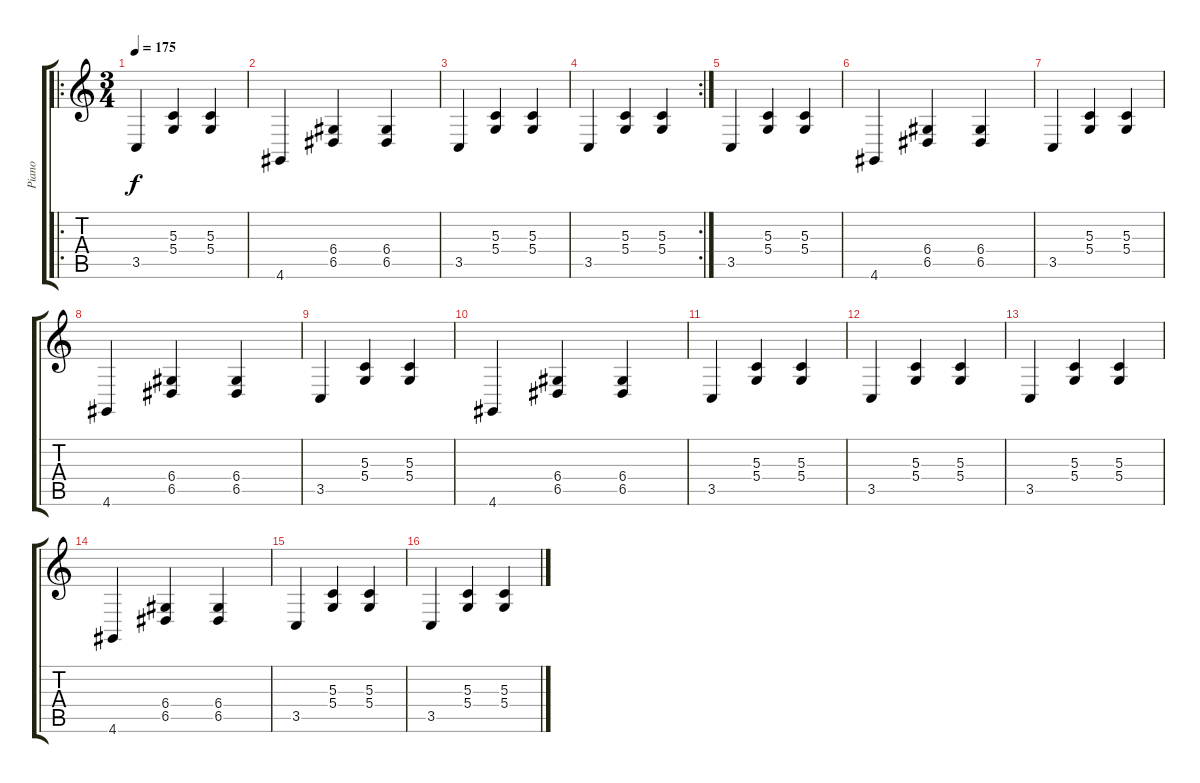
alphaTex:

\track ("Piano" "Piano") {instrument acousticgrandpiano}
\staff {score tabs}
\tuning (E4 B3 G3 D3 A2 E2) {hide}
\ro
\ts (3 4)
\tempo 175
\clef g2
\ks c
3.5.4{dy f} (5.3 5.4).4 (5.3 5.4).4 |
4.6.4 (6.4 6.5).4 (6.4 6.5).4 |
3.5.4 (5.3 5.4).4 (5.3 5.4).4 |
\rc 2
3.5.4 (5.3 5.4).4 (5.3 5.4).4 |
3.5.4 (5.3 5.4).4 (5.3 5.4).4 |
4.6.4 (6.4 6.5).4 (6.4 6.5).4 |
3.5.4 (5.3 5.4).4 (5.3 5.4).4 |
4.6.4 (6.4 6.5).4 (6.4 6.5).4 |
3.5.4 (5.3 5.4).4 (5.3 5.4).4 |
4.6.4 (6.4 6.5).4 (6.4 6.5).4 |
3.5.4 (5.3 5.4).4 (5.3 5.4).4 |
3.5.4 (5.3 5.4).4 (5.3 5.4).4 |
3.5.4 (5.3 5.4).4 (5.3 5.4).4 |
4.6.4 (6.4 6.5).4 (6.4 6.5).4 |
3.5.4 (5.3 5.4).4 (5.3 5.4).4 |
3.5.4 (5.3 5.4).4 (5.3 5.4).4
